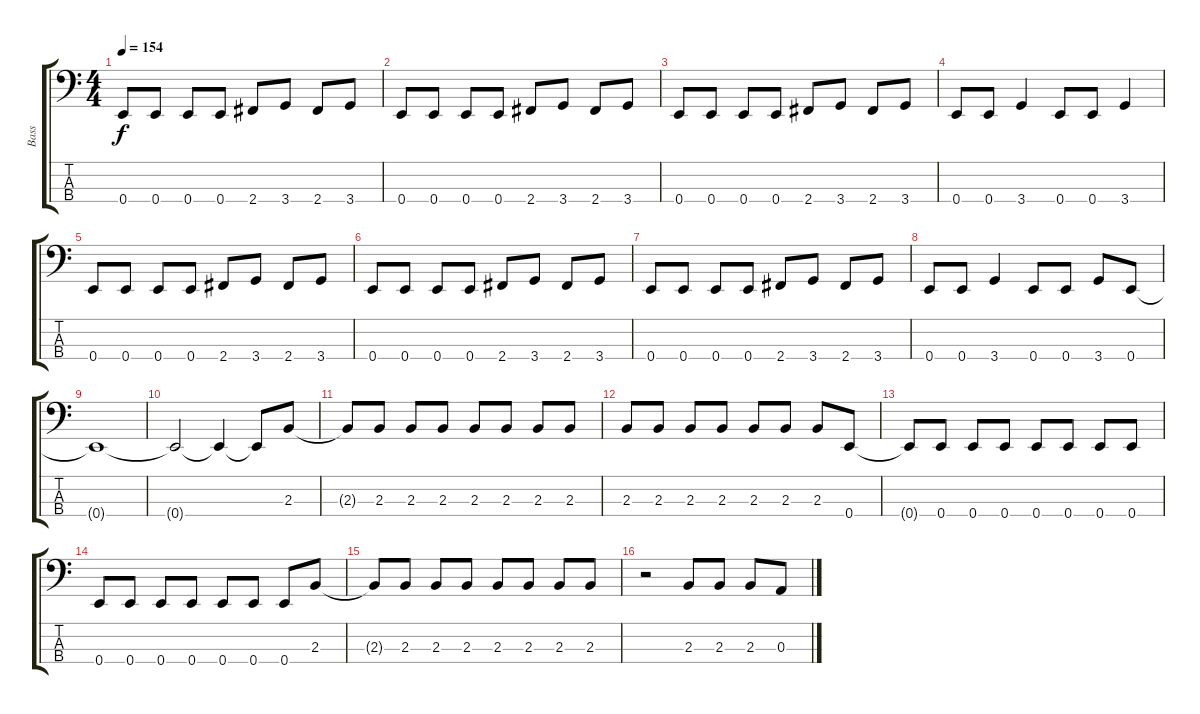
\track ("Bass" "Bass") {instrument electricbassfinger}
\staff {score tabs}
\tuning (G2 D2 A1 E1) {hide}
\ts (4 4)
\tempo 154
\clef f4
\ks c
0.4.8{dy f} 0.4.8 0.4.8 0.4.8 2.4.8 3.4.8 2.4.8 3.4.8 |
0.4.8 0.4.8 0.4.8 0.4.8 2.4.8 3.4.8 2.4.8 3.4.8 |
0.4.8 0.4.8 0.4.8 0.4.8 2.4.8 3.4.8 2.4.8 3.4.8 |
0.4.8 0.4.8 3.4.4 0.4.8 0.4.8 3.4.4 |
0.4.8 0.4.8 0.4.8 0.4.8 2.4.8 3.4.8 2.4.8 3.4.8 |
0.4.8 0.4.8 0.4.8 0.4.8 2.4.8 3.4.8 2.4.8 3.4.8 |
0.4.8 0.4.8 0.4.8 0.4.8 2.4.8 3.4.8 2.4.8 3.4.8 |
0.4.8 0.4.8 3.4.4 0.4.8 0.4.8 3.4.8 0.4.8 |
0.4{t}.1 |
0.4{t}.2 0.4{t}.4 0.4{t}.8 2.3.8 |
2.3{t}.8 2.3.8 2.3.8 2.3.8 2.3.8 2.3.8 2.3.8 2.3.8 |
2.3.8 2.3.8 2.3.8 2.3.8 2.3.8 2.3.8 2.3.8 0.4.8 |
0.4{t}.8 0.4.8 0.4.8 0.4.8 0.4.8 0.4.8 0.4.8 0.4.8 |
0.4.8 0.4.8 0.4.8 0.4.8 0.4.8 0.4.8 0.4.8 2.3.8 |
2.3{t}.8 2.3.8 2.3.8 2.3.8 2.3.8 2.3.8 2.3.8 2.3.8 |
r.2 2.3.8 2.3.8 2.3.8 0.3.8
